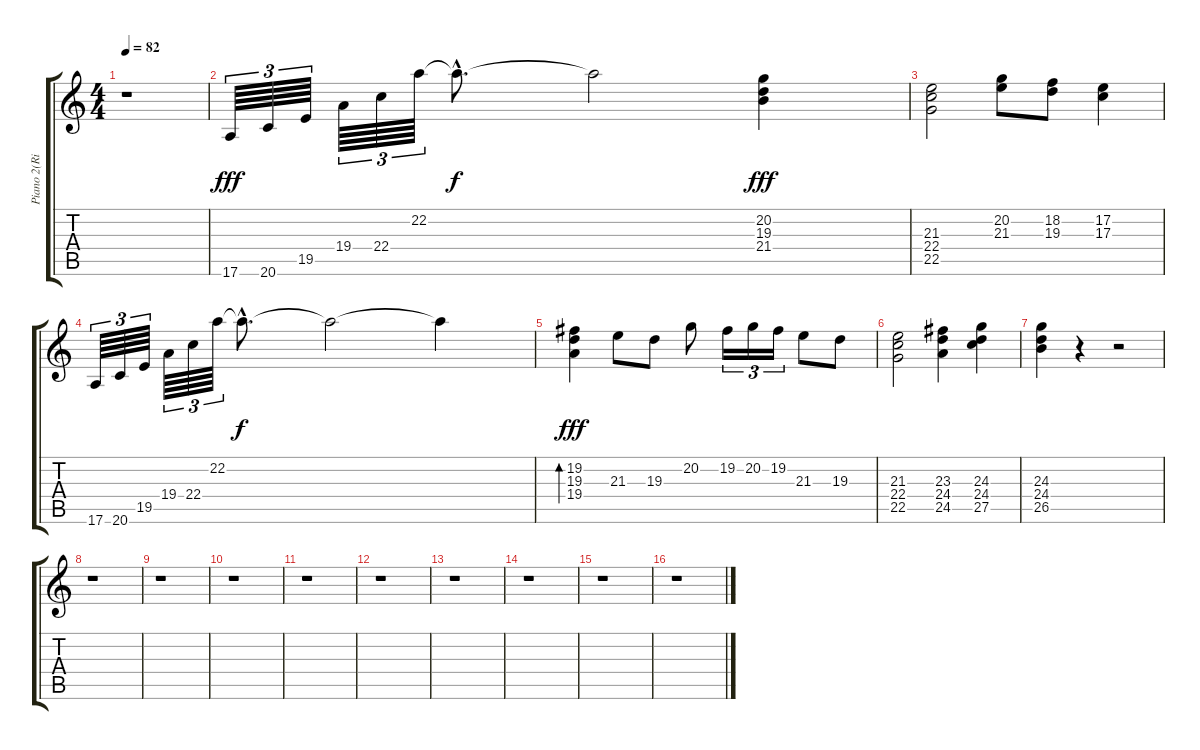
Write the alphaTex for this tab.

\track ("Piano 2(Right Hand)" "Piano 2(Ri") {instrument acousticgrandpiano}
\staff {score tabs}
\tuning (E4 B3 G3 D3 A2 E2) {hide}
\ts (4 4)
\tempo 82
\clef g2
\ks c
r.1{dy fff} |
17.6.64{tu (3 2)} 20.6.64{tu (3 2)} 19.5.64{tu (3 2)} 19.4.64{tu (3 2)} 22.4.64{tu (3 2)} 22.2.64{tu (3 2)} 22.2{hac t}.8{d dy f} 22.2{t}.2 (20.2 19.3 21.4).4{dy fff} |
(21.3 22.4 22.5).2 (20.2 21.3).8 (18.2 19.3).8 (17.2 17.3).4 |
17.6.64{tu (3 2)} 20.6.64{tu (3 2)} 19.5.64{tu (3 2)} 19.4.64{tu (3 2)} 22.4.64{tu (3 2)} 22.2.64{tu (3 2)} 22.2{hac t}.8{d dy f} 22.2{t}.2 22.2{t}.4 |
(19.2 19.3 19.4).4{bd 60 dy fff} 21.3.8 19.3.8 20.2.8 19.2.16{tu (3 2)} 20.2.16{tu (3 2)} 19.2.16{tu (3 2)} 21.3.8 19.3.8 |
(21.3 22.4 22.5).2 (23.3 24.4 24.5).4 (24.3 24.4 27.5).4 |
(24.3 24.4 26.5).4 r.4 r.2 |
r.1 |
r.1 |
r.1 |
r.1 |
r.1 |
r.1 |
r.1 |
r.1 |
r.1
